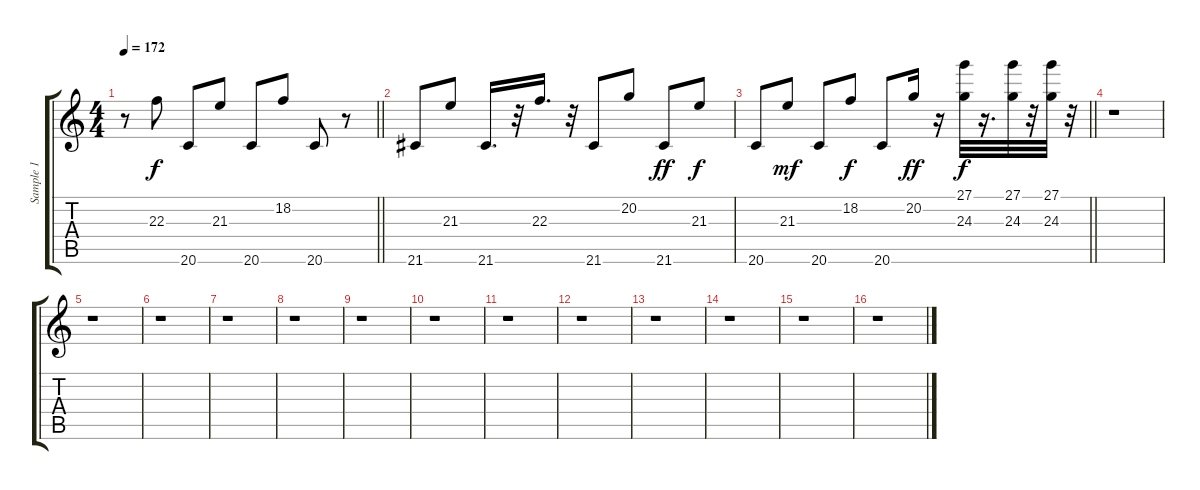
\track ("Sample 1" "Sample 1") {instrument lead2sawtooth}
\staff {score tabs}
\tuning (E4 B3 G3 D3 A2 E2) {hide}
\ts (4 4)
\tempo 172
\clef g2
\barLineRight lightlight
\ks c
r.8{dy ff} 22.3.8{dy f} 20.6.8 21.3.8 20.6.8 18.2.8 20.6.8 r.8 |
21.6.8 21.3.8 21.6.16{d} r.32 22.3.16{d} r.32 21.6.8 20.2.8 21.6.8{dy ff} 21.3.8{dy f} |
\barLineRight lightlight
20.6.8 21.3.8{dy mf} 20.6.8 18.2.8{dy f} 20.6.8 20.2.16{dy ff} r.16 (27.1 24.3).32{dy f} r.16{d} (27.1 24.3).32 r.32 (27.1 24.3).32 r.32 |
\section ("" " ")
r.1 |
r.1 |
r.1 |
r.1 |
r.1 |
r.1 |
r.1 |
r.1 |
r.1 |
r.1 |
r.1 |
r.1 |
r.1
